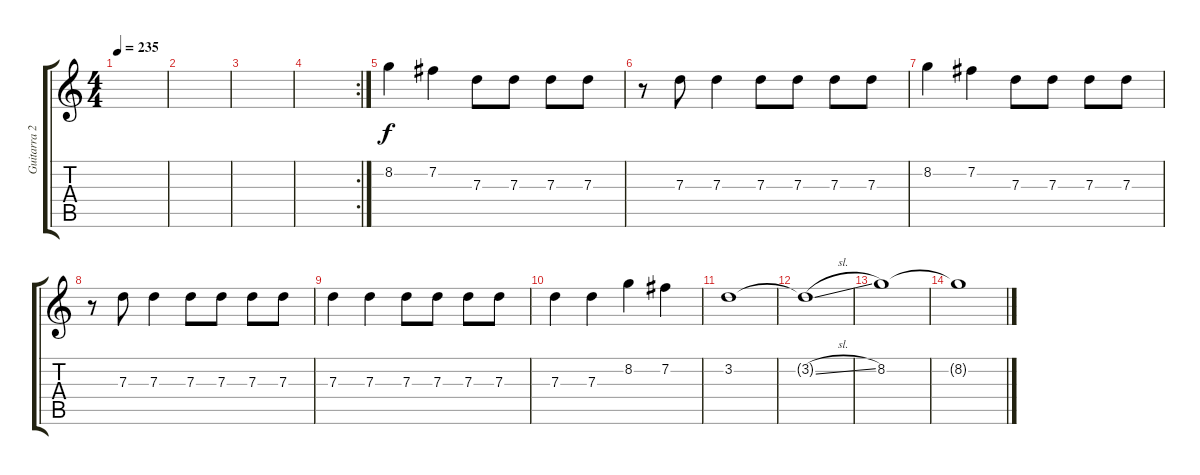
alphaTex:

\track ("Guitarra 2" "Guitarra 2") {instrument distortionguitar}
\staff {score tabs}
\tuning (E4 B3 G3 D3 A2 E2) {hide}
\ts (4 4)
\tempo 235
\clef g2
\ks c
|
|
|
\rc 2
|
8.2.4 7.2.4 7.3.8 7.3.8 7.3.8 7.3.8 |
r.8 7.3.8 7.3.4 7.3.8 7.3.8 7.3.8 7.3.8 |
8.2.4 7.2.4 7.3.8 7.3.8 7.3.8 7.3.8 |
r.8 7.3.8 7.3.4 7.3.8 7.3.8 7.3.8 7.3.8 |
7.3.4 7.3.4 7.3.8 7.3.8 7.3.8 7.3.8 |
7.3.4 7.3.4 8.2.4 7.2.4 |
3.2.1 |
3.2{sl t}.1 |
8.2.1 |
8.2{t}.1
